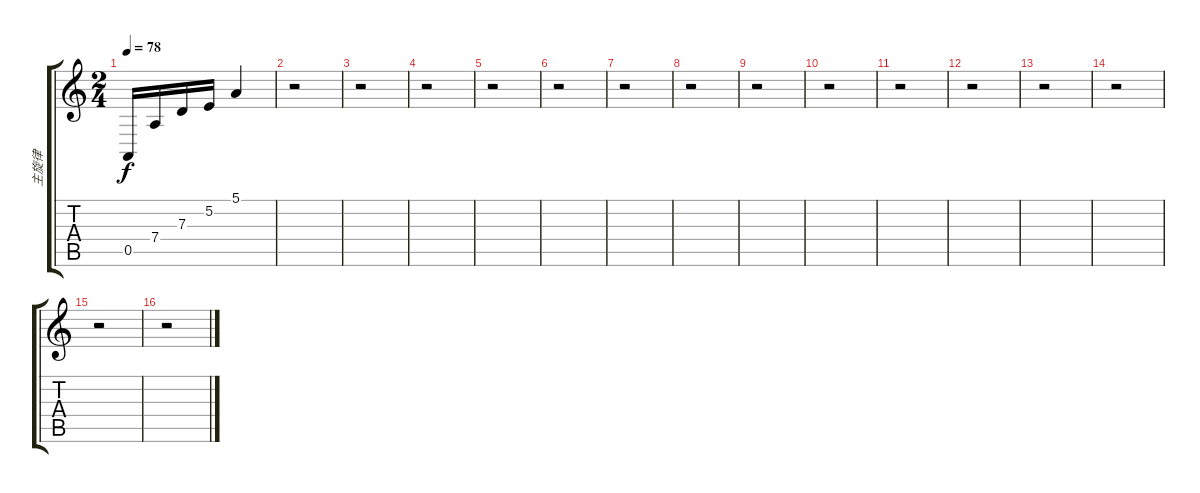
\track ("主旋律" "主旋律") {instrument dulcimer}
\staff {score tabs}
\tuning (E4 B3 G3 D3 A2 E2) {hide}
\ts (2 4)
\tempo 78
\clef g2
\ks c
0.5.16{dy f} 7.4.16 7.3.16 5.2.16 5.1.4 |
r.2 |
r.2 |
r.2 |
r.2 |
r.2 |
r.2 |
r.2 |
r.2 |
r.2 |
r.2 |
r.2 |
r.2 |
r.2 |
r.2 |
r.2
